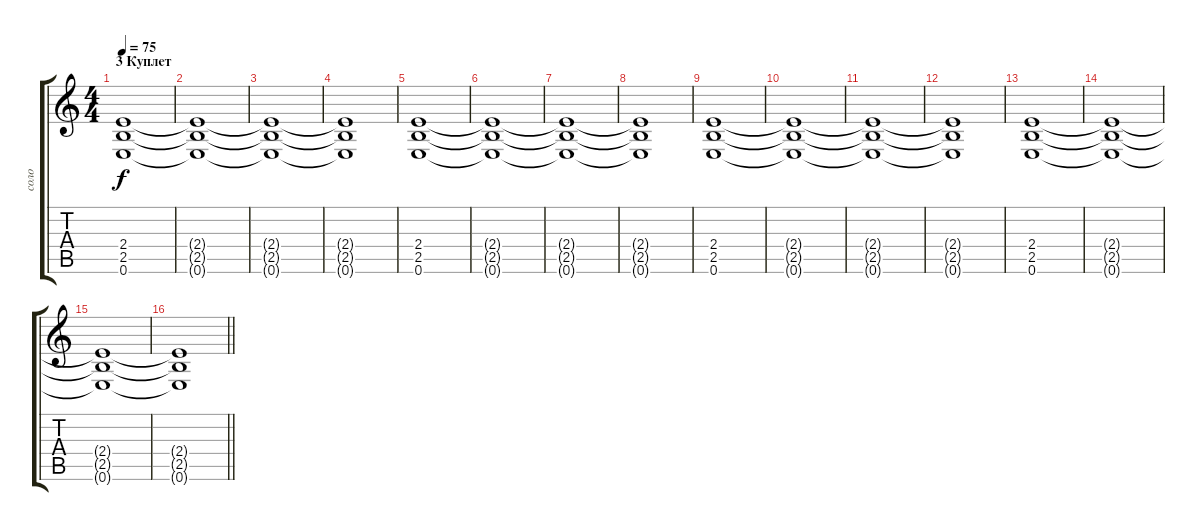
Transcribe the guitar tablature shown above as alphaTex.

\track ("соло" "соло") {instrument distortionguitar}
\staff {score tabs}
\tuning (E4 B3 G3 D3 A2 E2) {hide}
\ts (4 4)
\section ("" "3 Куплет")
\tempo 75
\clef g2
\ks c
(2.4 2.5 0.6).1{dy f volume 0} |
(2.4{t} 2.5{t} 0.6{t}).1 |
(2.4{t} 2.5{t} 0.6{t}).1 |
(2.4{t} 2.5{t} 0.6{t}).1 |
(2.4 2.5 0.6).1{volume 0} |
(2.4{t} 2.5{t} 0.6{t}).1 |
(2.4{t} 2.5{t} 0.6{t}).1 |
(2.4{t} 2.5{t} 0.6{t}).1 |
(2.4 2.5 0.6).1{volume 0} |
(2.4{t} 2.5{t} 0.6{t}).1 |
(2.4{t} 2.5{t} 0.6{t}).1 |
(2.4{t} 2.5{t} 0.6{t}).1 |
(2.4 2.5 0.6).1{volume 0} |
(2.4{t} 2.5{t} 0.6{t}).1 |
(2.4{t} 2.5{t} 0.6{t}).1 |
\barLineRight lightlight
(2.4{t} 2.5{t} 0.6{t}).1
